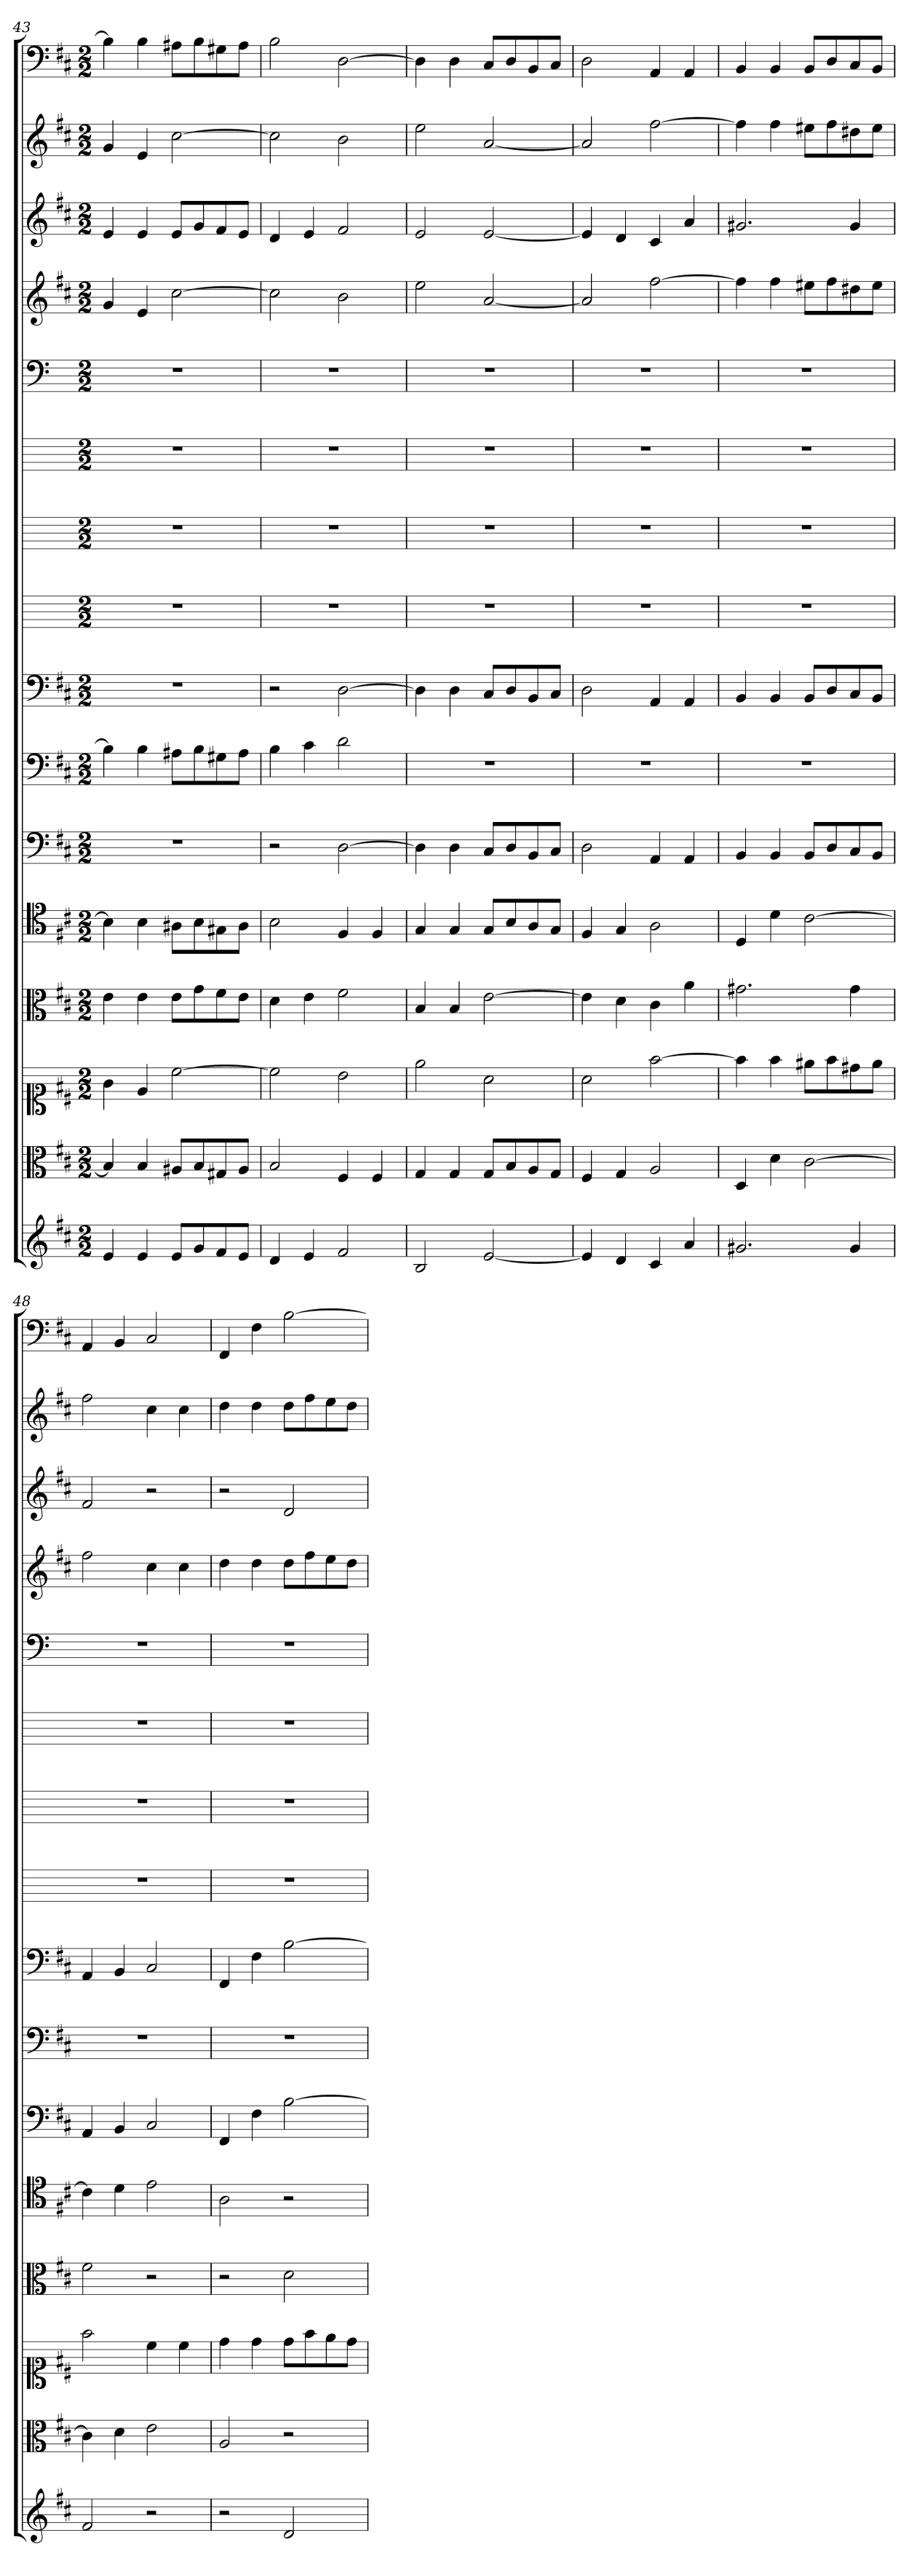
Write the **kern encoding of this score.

**kern	**kern	**kern	**kern	**kern	**kern	**kern	**kern	**kern	**kern	**kern	**kern	**kern	**kern	**kern	**kern
*part16	*part15	*part14	*part13	*part12	*part11	*part10	*part9	*part8	*part7	*part6	*part5	*part4	*part3	*part2	*part1
*staff16	*staff15	*staff14	*staff13	*staff12	*staff11	*staff10	*staff9	*staff8	*staff7	*staff6	*staff5	*staff4	*staff3	*staff2	*staff1
*	*clefC3	*clefC1	*clefC3	*clefC4	*clefF4	*clefF4	*clefF4	*	*	*	*clefF4	*	*	*	*clefF4
*k[f#c#]	*k[f#c#]	*k[f#c#]	*k[f#c#]	*k[f#c#]	*k[f#c#]	*k[f#c#]	*k[f#c#]	*k[]	*k[]	*k[]	*k[]	*k[f#c#]	*k[f#c#]	*k[f#c#]	*k[f#c#]
*D:	*D:	*D:	*D:	*D:	*D:	*D:	*D:	*	*	*	*	*D:	*D:	*D:	*D:
*M2/2	*M2/2	*M2/2	*M2/2	*M2/2	*M2/2	*M2/2	*M2/2	*M2/2	*M2/2	*M2/2	*M2/2	*M2/2	*M2/2	*M2/2	*M2/2
=43	=43	=43	=43	=43	=43	=43	=43	=43	=43	=43	=43	=43	=43	=43	=43
4e	4B]	4g	4e	4B]	1r	4B]	1r	1r	1r	1r	1r	4g	4e	4g	4B]
4e	4B	4e	4e	4B	.	4B	.	.	.	.	.	4e	4e	4e	4B
8eL	8A#X/L	[2cc#	8e\L	8A#X\L	.	8A#X\L	.	.	.	.	.	[2cc#	8eL	[2cc#	8A#X\L
8g	8B/	.	8g\	8B\	.	8B\	.	.	.	.	.	.	8g	.	8B\
8f#	8G#X/	.	8f#\	8G#X\	.	8G#X\	.	.	.	.	.	.	8f#	.	8G#X\
8eJ	8A#/J	.	8e\J	8A#\J	.	8A#\J	.	.	.	.	.	.	8eJ	.	8A#\J
=44	=44	=44	=44	=44	=44	=44	=44	=44	=44	=44	=44	=44	=44	=44	=44
4d	2B	2cc#]	4d	2B	2r	4B	2r	1r	1r	1r	1r	2cc#]	4d	2cc#]	2B
4e	.	.	4e	.	.	4c#	.	.	.	.	.	.	4e	.	.
2f#	4F#	2b	2f#	4F#	[2D	2d	[2D	.	.	.	.	2b	2f#	2b	[2D
.	4F#	.	.	4F#	.	.	.	.	.	.	.	.	.	.	.
=45	=45	=45	=45	=45	=45	=45	=45	=45	=45	=45	=45	=45	=45	=45	=45
2B	4G	2ee	4B	4G	4D]	1r	4D]	1r	1r	1r	1r	2ee	2e	2ee	4D]
.	4G	.	4B	4G	4D	.	4D	.	.	.	.	.	.	.	4D
[2e	8G/L	2a	[2e	8G/L	8C#/L	.	8C#/L	.	.	.	.	[2a	[2e	[2a	8C#/L
.	8B/	.	.	8B/	8D/	.	8D/	.	.	.	.	.	.	.	8D/
.	8A/	.	.	8A/	8BB/	.	8BB/	.	.	.	.	.	.	.	8BB/
.	8G/J	.	.	8G/J	8C#/J	.	8C#/J	.	.	.	.	.	.	.	8C#/J
=46	=46	=46	=46	=46	=46	=46	=46	=46	=46	=46	=46	=46	=46	=46	=46
4e]	4F#	2a	4e]	4F#	2D	1r	2D	1r	1r	1r	1r	2a]	4e]	2a]	2D
4d	4G	.	4d	4G	.	.	.	.	.	.	.	.	4d	.	.
4c#	2A	[2ff#	4c#	2A	4AA	.	4AA	.	.	.	.	[2ff#	4c#	[2ff#	4AA
4a	.	.	4a	.	4AA	.	4AA	.	.	.	.	.	4a	.	4AA
=47	=47	=47	=47	=47	=47	=47	=47	=47	=47	=47	=47	=47	=47	=47	=47
2.g#X	4D	4ff#]	2.g#X	4D	4BB	1r	4BB	1r	1r	1r	1r	4ff#]	2.g#X	4ff#]	4BB
.	4d	4ff#	.	4d	4BB	.	4BB	.	.	.	.	4ff#	.	4ff#	4BB
.	[2c#	8ee#X\L	.	[2c#	8BB/L	.	8BB/L	.	.	.	.	8ee#XL	.	8ee#XL	8BB/L
.	.	8ff#\	.	.	8D/	.	8D/	.	.	.	.	8ff#	.	8ff#	8D/
4g#	.	8dd#X\	4g#	.	8C#/	.	8C#/	.	.	.	.	8dd#X	4g#	8dd#X	8C#/
.	.	8ee#\J	.	.	8BB/J	.	8BB/J	.	.	.	.	8ee#J	.	8ee#J	8BB/J
=48	=48	=48	=48	=48	=48	=48	=48	=48	=48	=48	=48	=48	=48	=48	=48
2f#	4c#]	2ff#	2f#	4c#]	4AA	1r	4AA	1r	1r	1r	1r	2ff#	2f#	2ff#	4AA
.	4d	.	.	4d	4BB	.	4BB	.	.	.	.	.	.	.	4BB
2r	2e	4cc#	2r	2e	2C#	.	2C#	.	.	.	.	4cc#	2r	4cc#	2C#
.	.	4cc#	.	.	.	.	.	.	.	.	.	4cc#	.	4cc#	.
=49	=49	=49	=49	=49	=49	=49	=49	=49	=49	=49	=49	=49	=49	=49	=49
2r	2A	4dd	2r	2A	4FF#	1r	4FF#	1r	1r	1r	1r	4dd	2r	4dd	4FF#
.	.	4dd	.	.	4F#	.	4F#	.	.	.	.	4dd	.	4dd	4F#
2d	2r	8dd\L	2d	2r	[2B	.	[2B	.	.	.	.	8ddL	2d	8ddL	[2B
.	.	8ff#\	.	.	.	.	.	.	.	.	.	8ff#	.	8ff#	.
.	.	8ee\	.	.	.	.	.	.	.	.	.	8ee	.	8ee	.
.	.	8dd\J	.	.	.	.	.	.	.	.	.	8ddJ	.	8ddJ	.
=	=	=	=	=	=	=	=	=	=	=	=	=	=	=	=
*-	*-	*-	*-	*-	*-	*-	*-	*-	*-	*-	*-	*-	*-	*-	*-
